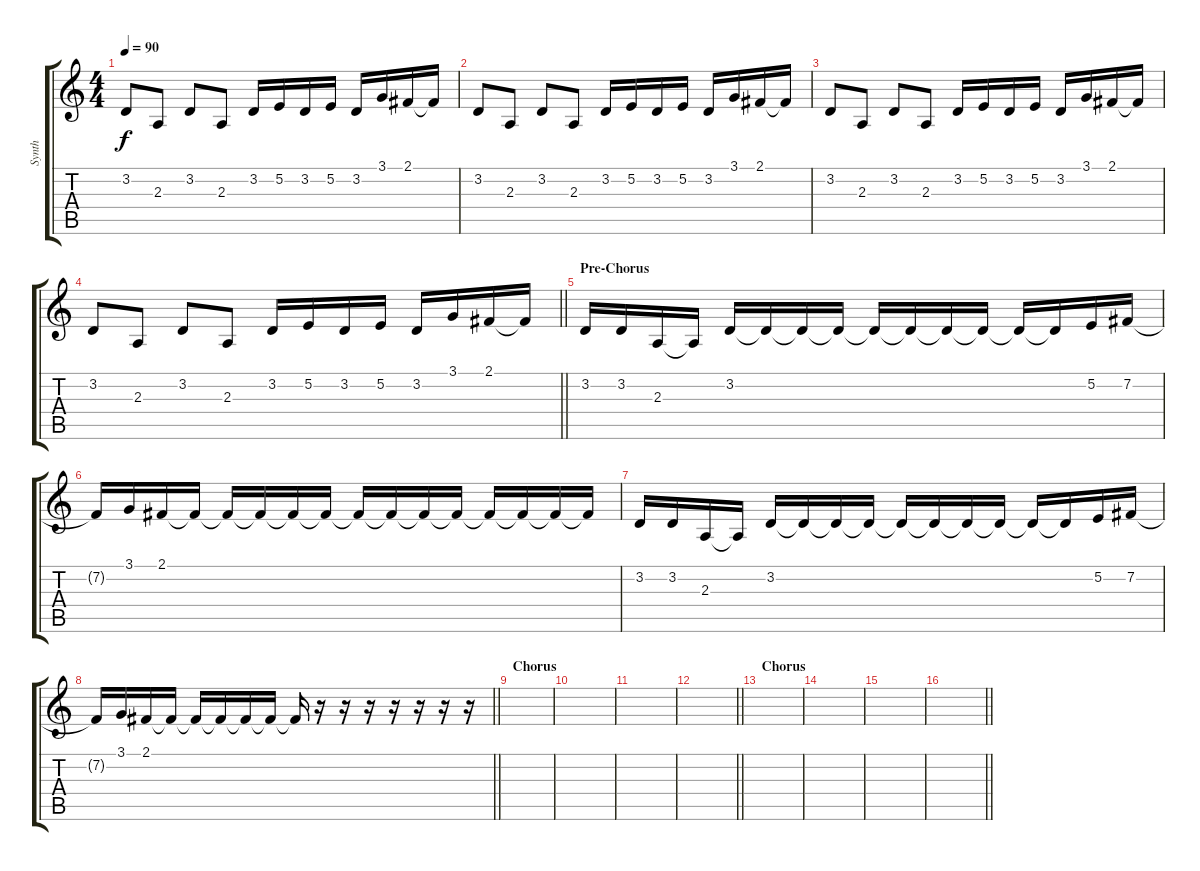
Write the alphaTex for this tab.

\track ("Synth" "Synth") {instrument lead1square}
\staff {score tabs}
\tuning (E4 B3 G3 D3 A2 E2) {hide}
\ts (4 4)
\tempo 90
\clef g2
\ks c
3.2.8{dy f} 2.3.8 3.2.8 2.3.8 3.2.16 5.2.16 3.2.16 5.2.16 3.2.16 3.1.16 2.1.16 2.1{t}.16 |
3.2.8 2.3.8 3.2.8 2.3.8 3.2.16 5.2.16 3.2.16 5.2.16 3.2.16 3.1.16 2.1.16 2.1{t}.16 |
3.2.8 2.3.8 3.2.8 2.3.8 3.2.16 5.2.16 3.2.16 5.2.16 3.2.16 3.1.16 2.1.16 2.1{t}.16 |
\barLineRight lightlight
3.2.8 2.3.8 3.2.8 2.3.8 3.2.16 5.2.16 3.2.16 5.2.16 3.2.16 3.1.16 2.1.16 2.1{t}.16 |
\section ("" "Pre-Chorus")
3.2.16 3.2.16 2.3.16 2.3{t}.16 3.2.16 3.2{t}.16 3.2{t}.16 3.2{t}.16 3.2{t}.16 3.2{t}.16 3.2{t}.16 3.2{t}.16 3.2{t}.16 3.2{t}.16 5.2.16 7.2.16 |
7.2{t}.16 3.1.16 2.1.16 2.1{t}.16 2.1{t}.16 2.1{t}.16 2.1{t}.16 2.1{t}.16 2.1{t}.16 2.1{t}.16 2.1{t}.16 2.1{t}.16 2.1{t}.16 2.1{t}.16 2.1{t}.16 2.1{t}.16 |
3.2.16 3.2.16 2.3.16 2.3{t}.16 3.2.16 3.2{t}.16 3.2{t}.16 3.2{t}.16 3.2{t}.16 3.2{t}.16 3.2{t}.16 3.2{t}.16 3.2{t}.16 3.2{t}.16 5.2.16 7.2.16 |
\barLineRight lightlight
7.2{t}.16 3.1.16 2.1.16 2.1{t}.16 2.1{t}.16 2.1{t}.16 2.1{t}.16 2.1{t}.16 2.1{t}.16 r.16 r.16 r.16 r.16 r.16 r.16 r.16 |
\section ("" "Chorus")
|
|
|
\barLineRight lightlight
|
\section ("" "Chorus")
|
|
|
\barLineRight lightlight
